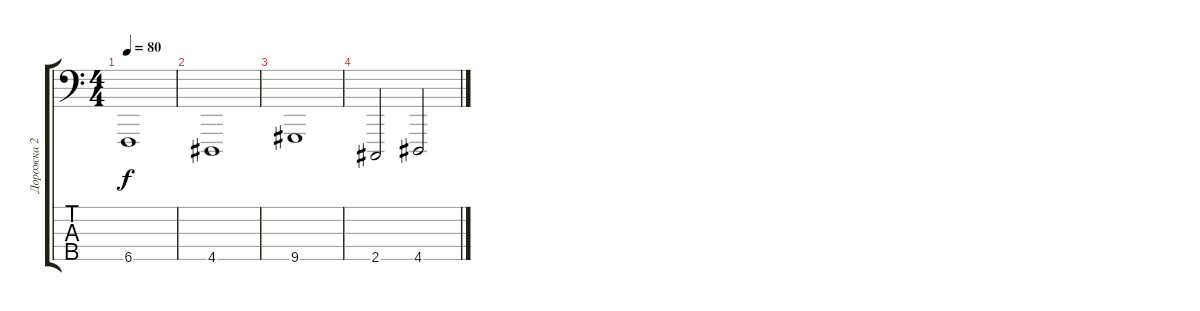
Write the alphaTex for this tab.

\track ("Дорожка 2" "Дорожка 2") {instrument stringensemble2}
\staff {score tabs}
\tuning (G2 D2 A1 E1 B0) {hide}
\ts (4 4)
\tempo 80
\clef f4
\ks c
6.5.1{dy f} |
4.5.1 |
9.5.1 |
2.5.2 4.5.2
